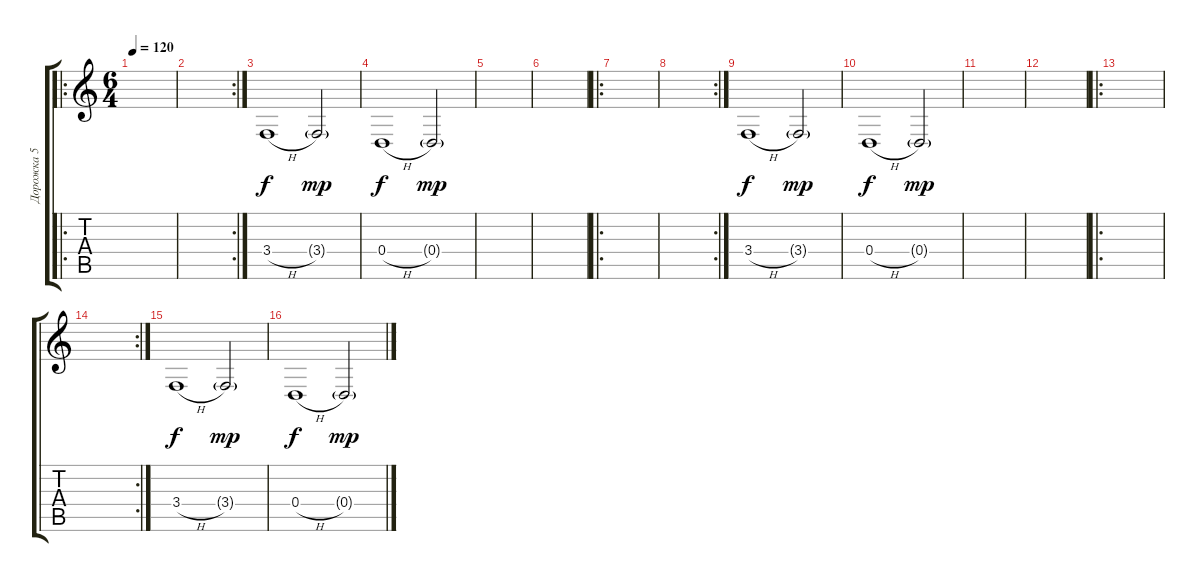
\track ("Дорожка 5" "Дорожка 5") {instrument stringensemble1}
\staff {score tabs}
\tuning (E4 B3 G3 D3 A2 E2) {hide}
\ro
\ts (6 4)
\tempo 120
\clef g2
\ks c
|
\rc 2
|
3.4{h}.1 3.4{g}.2{dy mp} |
0.4{h}.1{dy f} 0.4{g}.2{dy mp} |
|
|
\ro
|
\rc 2
|
3.4{h}.1{dy f} 3.4{g}.2{dy mp} |
0.4{h}.1{dy f} 0.4{g}.2{dy mp} |
|
|
\ro
|
\rc 2
|
3.4{h}.1{dy f} 3.4{g}.2{dy mp} |
0.4{h}.1{dy f} 0.4{g}.2{dy mp}
